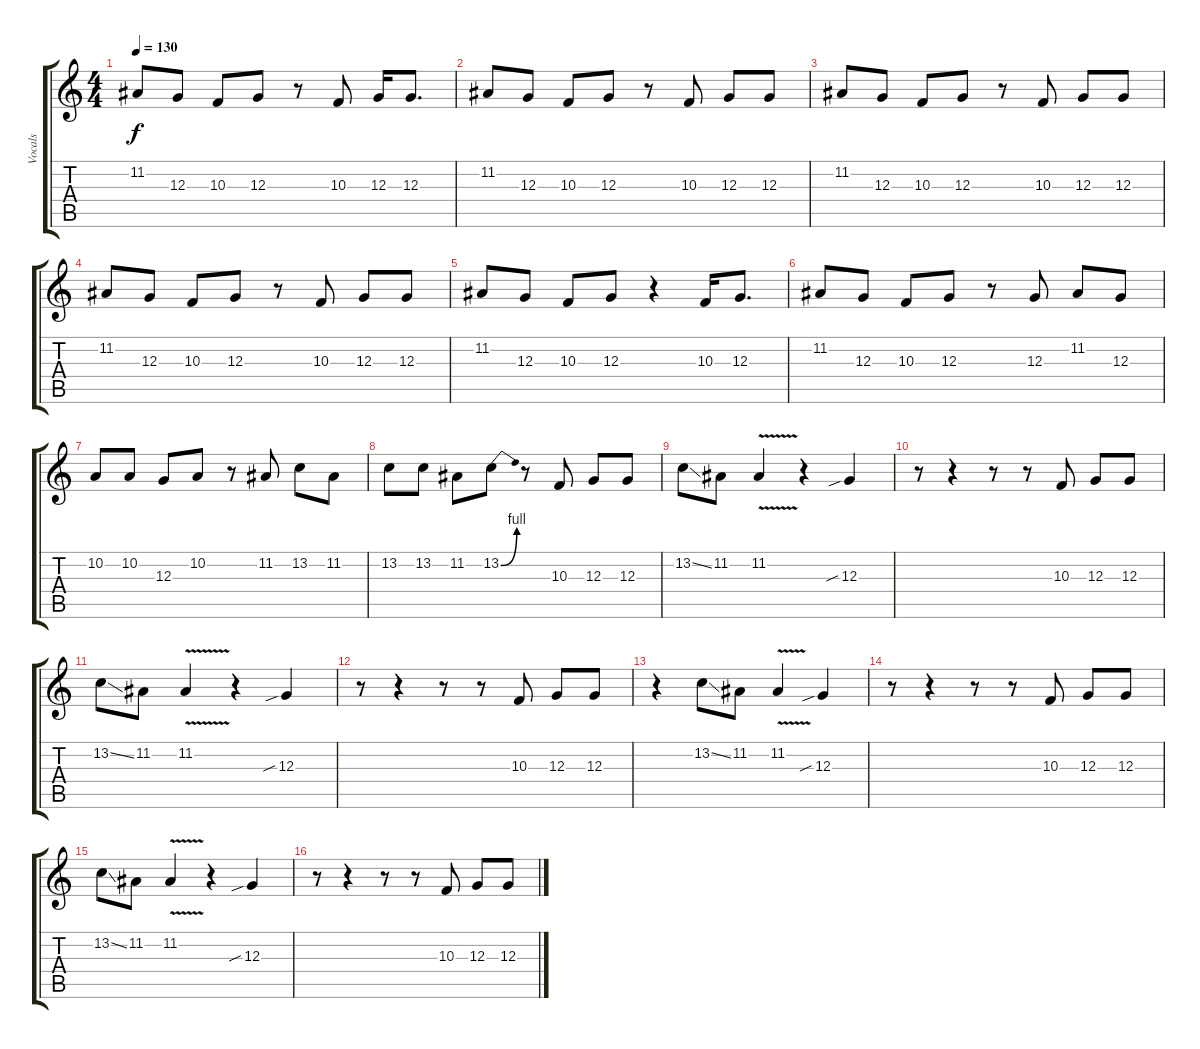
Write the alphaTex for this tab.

\track ("Vocals" "Vocals") {instrument synthvoice}
\staff {score tabs}
\tuning (E4 B3 G3 D3 A2 E2) {hide}
\ts (4 4)
\tempo 130
\clef g2
\ks c
11.2.8{dy f} 12.3.8 10.3.8 12.3.8 r.8 10.3.8 12.3.16 12.3.8{d} |
11.2.8 12.3.8 10.3.8 12.3.8 r.8 10.3.8 12.3.8 12.3.8 |
11.2.8 12.3.8 10.3.8 12.3.8 r.8 10.3.8 12.3.8 12.3.8 |
11.2.8 12.3.8 10.3.8 12.3.8 r.8 10.3.8 12.3.8 12.3.8 |
11.2.8 12.3.8 10.3.8 12.3.8 r.4 10.3.16 12.3.8{d} |
11.2.8 12.3.8 10.3.8 12.3.8 r.8 12.3.8 11.2.8 12.3.8 |
10.2.8 10.2.8 12.3.8 10.2.8 r.8 11.2.8 13.2.8 11.2.8 |
13.2.8 13.2.8 11.2.8 13.2{be (bend 0 0 60 4)}.8 r.8 10.3.8 12.3.8 12.3.8 |
13.2{ss}.8 11.2.8 11.2{v}.4 r.4 12.3{sib}.4 |
r.8 r.4 r.8 r.8 10.3.8 12.3.8 12.3.8 |
13.2{ss}.8 11.2.8 11.2{v}.4 r.4 12.3{sib}.4 |
r.8 r.4 r.8 r.8 10.3.8 12.3.8 12.3.8 |
r.4 13.2{ss}.8 11.2.8 11.2{v}.4 12.3{sib}.4 |
r.8 r.4 r.8 r.8 10.3.8 12.3.8 12.3.8 |
13.2{ss}.8 11.2.8 11.2{v}.4 r.4 12.3{sib}.4 |
r.8 r.4 r.8 r.8 10.3.8 12.3.8 12.3.8
